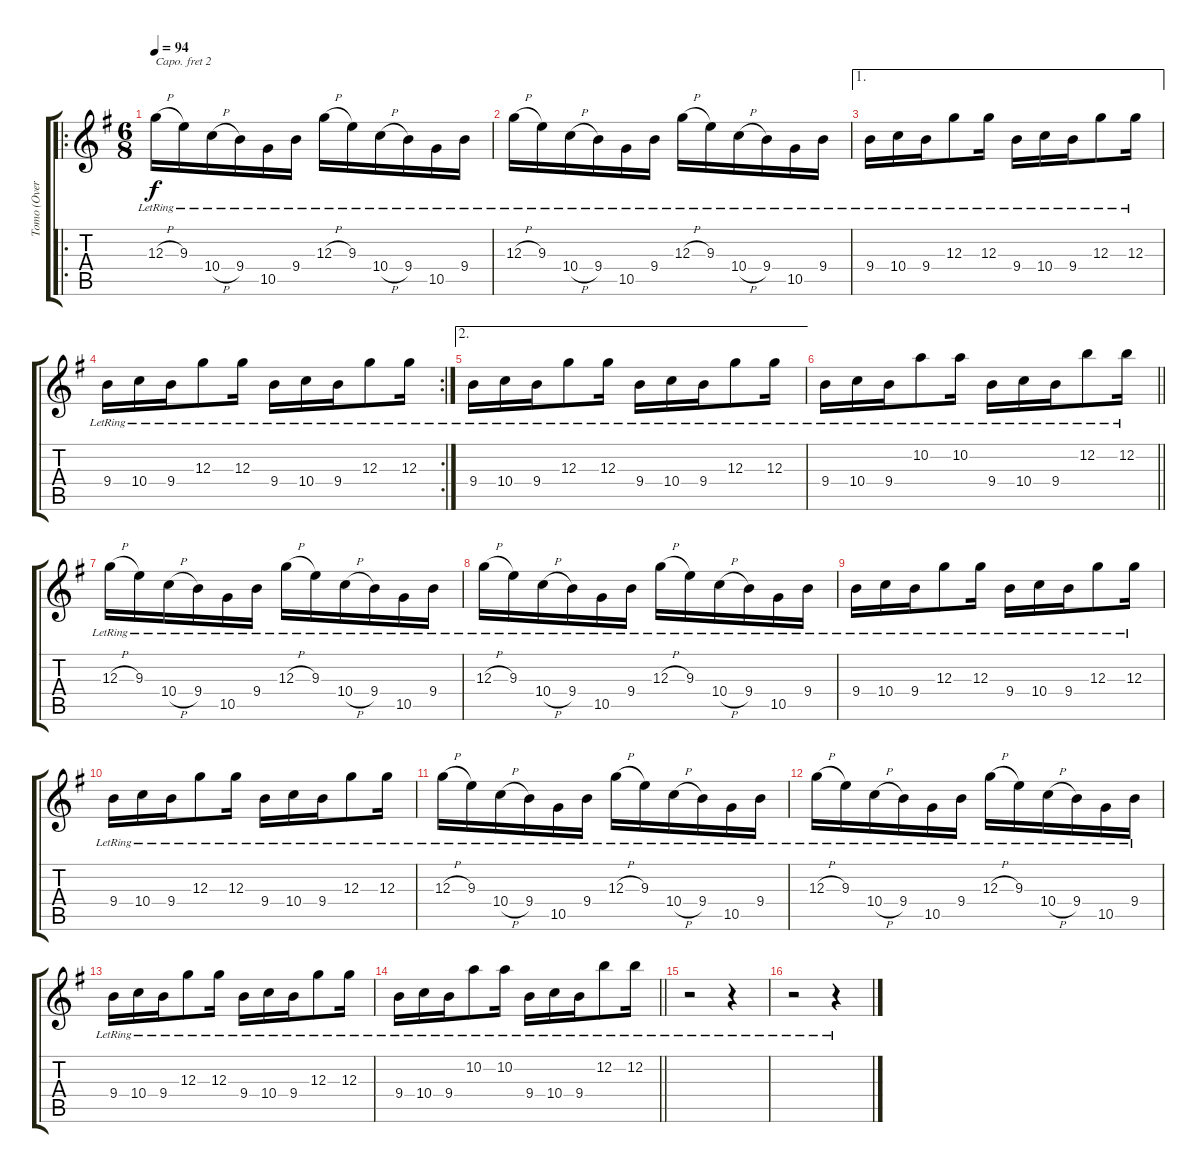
\track ("Tomo (Overdub) - Clean" "Tomo (Over") {instrument electricguitarclean}
\staff {score tabs}
\capo 2
\tuning (D4 A3 F3 C3 G2 D2) {hide}
\ro
\ts (6 8)
\tempo 94
\clef g2
\ks g
12.3{h lr}.16{dy f} 9.3{lr}.16 10.4{h lr}.16 9.4{lr}.16 10.5{lr}.16 9.4{lr}.16 12.3{h lr}.16 9.3{lr}.16 10.4{h lr}.16 9.4{lr}.16 10.5{lr}.16 9.4{lr}.16 |
12.3{h lr}.16 9.3{lr}.16 10.4{h lr}.16 9.4{lr}.16 10.5{lr}.16 9.4{lr}.16 12.3{h lr}.16 9.3{lr}.16 10.4{h lr}.16 9.4{lr}.16 10.5{lr}.16 9.4{lr}.16 |
\ae 1
9.4{lr}.16 10.4{lr}.16 9.4{lr}.16 12.3{lr}.8 12.3{lr}.16 9.4{lr}.16 10.4{lr}.16 9.4{lr}.16 12.3{lr}.8 12.3{lr}.16 |
\rc 2
9.4{lr}.16 10.4{lr}.16 9.4{lr}.16 12.3{lr}.8 12.3{lr}.16 9.4{lr}.16 10.4{lr}.16 9.4{lr}.16 12.3{lr}.8 12.3{lr}.16 |
\ae 2
9.4{lr}.16 10.4{lr}.16 9.4{lr}.16 12.3{lr}.8 12.3{lr}.16 9.4{lr}.16 10.4{lr}.16 9.4{lr}.16 12.3{lr}.8 12.3{lr}.16 |
\barLineRight lightlight
9.4{lr}.16 10.4{lr}.16 9.4{lr}.16 10.2{lr}.8 10.2{lr}.16 9.4{lr}.16 10.4{lr}.16 9.4{lr}.16 12.2{lr}.8 12.2{lr}.16 |
12.3{h lr}.16 9.3{lr}.16 10.4{h lr}.16 9.4{lr}.16 10.5{lr}.16 9.4{lr}.16 12.3{h lr}.16 9.3{lr}.16 10.4{h lr}.16 9.4{lr}.16 10.5{lr}.16 9.4{lr}.16 |
12.3{h lr}.16 9.3{lr}.16 10.4{h lr}.16 9.4{lr}.16 10.5{lr}.16 9.4{lr}.16 12.3{h lr}.16 9.3{lr}.16 10.4{h lr}.16 9.4{lr}.16 10.5{lr}.16 9.4{lr}.16 |
9.4{lr}.16 10.4{lr}.16 9.4{lr}.16 12.3{lr}.8 12.3{lr}.16 9.4{lr}.16 10.4{lr}.16 9.4{lr}.16 12.3{lr}.8 12.3{lr}.16 |
9.4{lr}.16 10.4{lr}.16 9.4{lr}.16 12.3{lr}.8 12.3{lr}.16 9.4{lr}.16 10.4{lr}.16 9.4{lr}.16 12.3{lr}.8 12.3{lr}.16 |
12.3{h lr}.16 9.3{lr}.16 10.4{h lr}.16 9.4{lr}.16 10.5{lr}.16 9.4{lr}.16 12.3{h lr}.16 9.3{lr}.16 10.4{h lr}.16 9.4{lr}.16 10.5{lr}.16 9.4{lr}.16 |
12.3{h lr}.16 9.3{lr}.16 10.4{h lr}.16 9.4{lr}.16 10.5{lr}.16 9.4{lr}.16 12.3{h lr}.16 9.3{lr}.16 10.4{h lr}.16 9.4{lr}.16 10.5{lr}.16 9.4{lr}.16 |
9.4{lr}.16 10.4{lr}.16 9.4{lr}.16 12.3{lr}.8 12.3{lr}.16 9.4{lr}.16 10.4{lr}.16 9.4{lr}.16 12.3{lr}.8 12.3{lr}.16 |
\barLineRight lightlight
9.4{lr}.16 10.4{lr}.16 9.4{lr}.16 10.2{lr}.8 10.2{lr}.16 9.4{lr}.16 10.4{lr}.16 9.4{lr}.16 12.2{lr}.8 12.2{lr}.16 |
r.2 r.4 |
r.2 r.4
